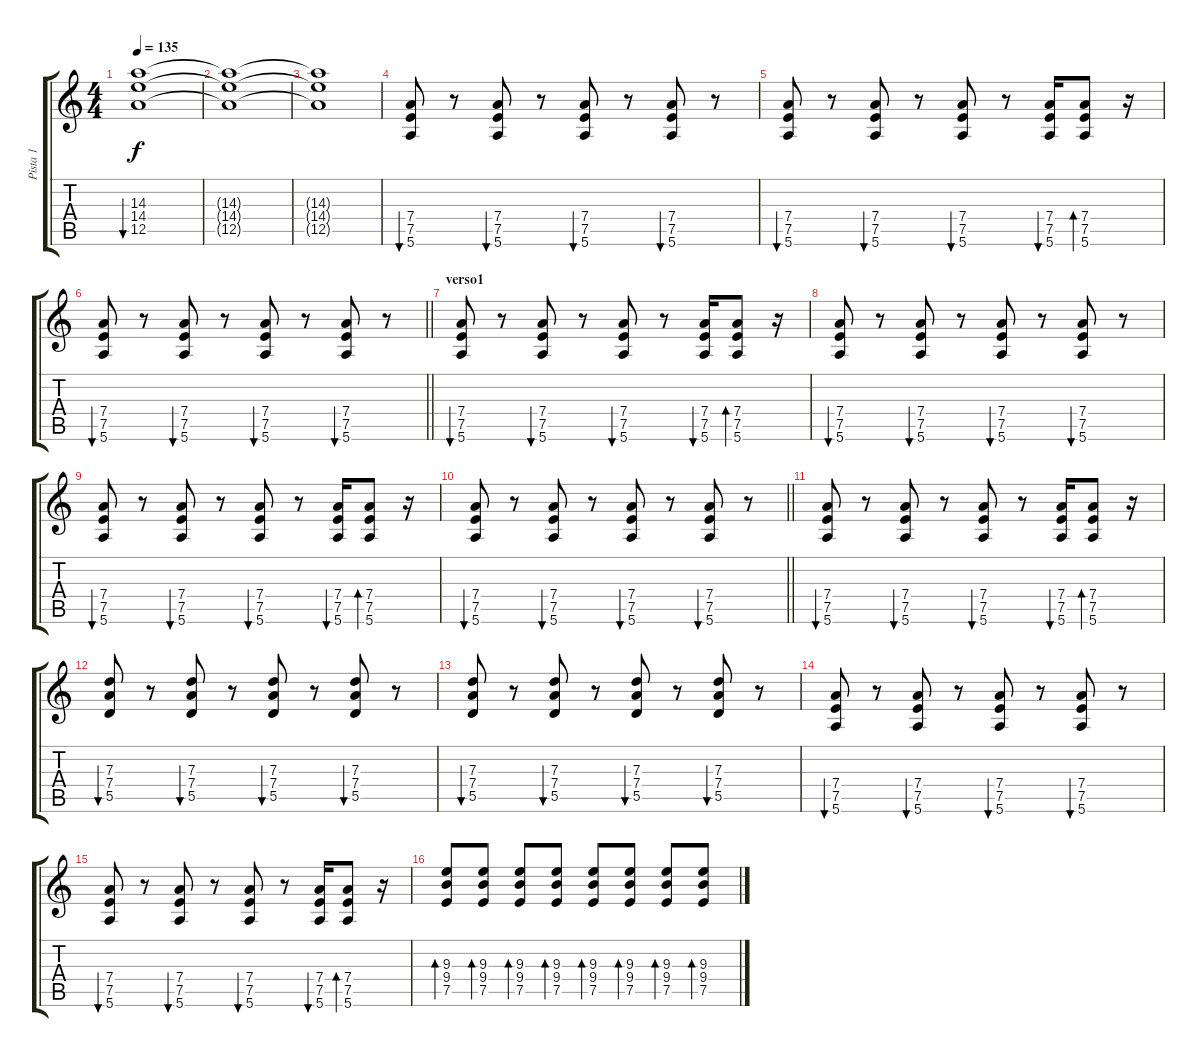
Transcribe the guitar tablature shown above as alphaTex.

\track ("Pista 1" "Pista 1") {instrument overdrivenguitar}
\staff {score tabs}
\tuning (E4 B3 G3 D3 A2 E2) {hide}
\ts (4 4)
\tempo 135
\clef g2
\ks c
(14.3 14.4 12.5).1{bu 30 dy f} |
(14.3{t} 14.4{t} 12.5{t}).1 |
(14.3{t} 14.4{t} 12.5{t}).1 |
(7.4 7.5 5.6).8{bu 30 volume 12} r.8 (7.4 7.5 5.6).8{bu 30} r.8 (7.4 7.5 5.6).8{bu 30} r.8 (7.4 7.5 5.6).8{bu 30} r.8 |
(7.4 7.5 5.6).8{bu 30} r.8 (7.4 7.5 5.6).8{bu 30} r.8 (7.4 7.5 5.6).8{bu 30} r.8 (7.4 7.5 5.6).16{bu 30} (7.4 7.5 5.6).8{bd 30} r.16 |
\barLineRight lightlight
(7.4 7.5 5.6).8{bu 30} r.8 (7.4 7.5 5.6).8{bu 30} r.8 (7.4 7.5 5.6).8{bu 30} r.8 (7.4 7.5 5.6).8{bu 30} r.8 |
\section ("" "verso1")
(7.4 7.5 5.6).8{bu 30} r.8 (7.4 7.5 5.6).8{bu 30} r.8 (7.4 7.5 5.6).8{bu 30} r.8 (7.4 7.5 5.6).16{bu 30} (7.4 7.5 5.6).8{bd 30} r.16 |
(7.4 7.5 5.6).8{bu 30} r.8 (7.4 7.5 5.6).8{bu 30} r.8 (7.4 7.5 5.6).8{bu 30} r.8 (7.4 7.5 5.6).8{bu 30} r.8 |
(7.4 7.5 5.6).8{bu 30} r.8 (7.4 7.5 5.6).8{bu 30} r.8 (7.4 7.5 5.6).8{bu 30} r.8 (7.4 7.5 5.6).16{bu 30} (7.4 7.5 5.6).8{bd 30} r.16 |
\barLineRight lightlight
(7.4 7.5 5.6).8{bu 30} r.8 (7.4 7.5 5.6).8{bu 30} r.8 (7.4 7.5 5.6).8{bu 30} r.8 (7.4 7.5 5.6).8{bu 30} r.8 |
(7.4 7.5 5.6).8{bu 30} r.8 (7.4 7.5 5.6).8{bu 30} r.8 (7.4 7.5 5.6).8{bu 30} r.8 (7.4 7.5 5.6).16{bu 30} (7.4 7.5 5.6).8{bd 30} r.16 |
(7.3 7.4 5.5).8{bu 30} r.8 (7.3 7.4 5.5).8{bu 30} r.8 (7.3 7.4 5.5).8{bu 30} r.8 (7.3 7.4 5.5).8{bu 30} r.8 |
(7.3 7.4 5.5).8{bu 30} r.8 (7.3 7.4 5.5).8{bu 30} r.8 (7.3 7.4 5.5).8{bu 30} r.8 (7.3 7.4 5.5).8{bu 30} r.8 |
(7.4 7.5 5.6).8{bu 30} r.8 (7.4 7.5 5.6).8{bu 30} r.8 (7.4 7.5 5.6).8{bu 30} r.8 (7.4 7.5 5.6).8{bu 30} r.8 |
(7.4 7.5 5.6).8{bu 30} r.8 (7.4 7.5 5.6).8{bu 30} r.8 (7.4 7.5 5.6).8{bu 30} r.8 (7.4 7.5 5.6).16{bu 30} (7.4 7.5 5.6).8{bd 30} r.16 |
(9.3 9.4 7.5).8{bd 30} (9.3 9.4 7.5).8{bd 30} (9.3 9.4 7.5).8{bd 30} (9.3 9.4 7.5).8{bd 30} (9.3 9.4 7.5).8{bd 30} (9.3 9.4 7.5).8{bd 30} (9.3 9.4 7.5).8{bd 30} (9.3 9.4 7.5).8{bd 30}
